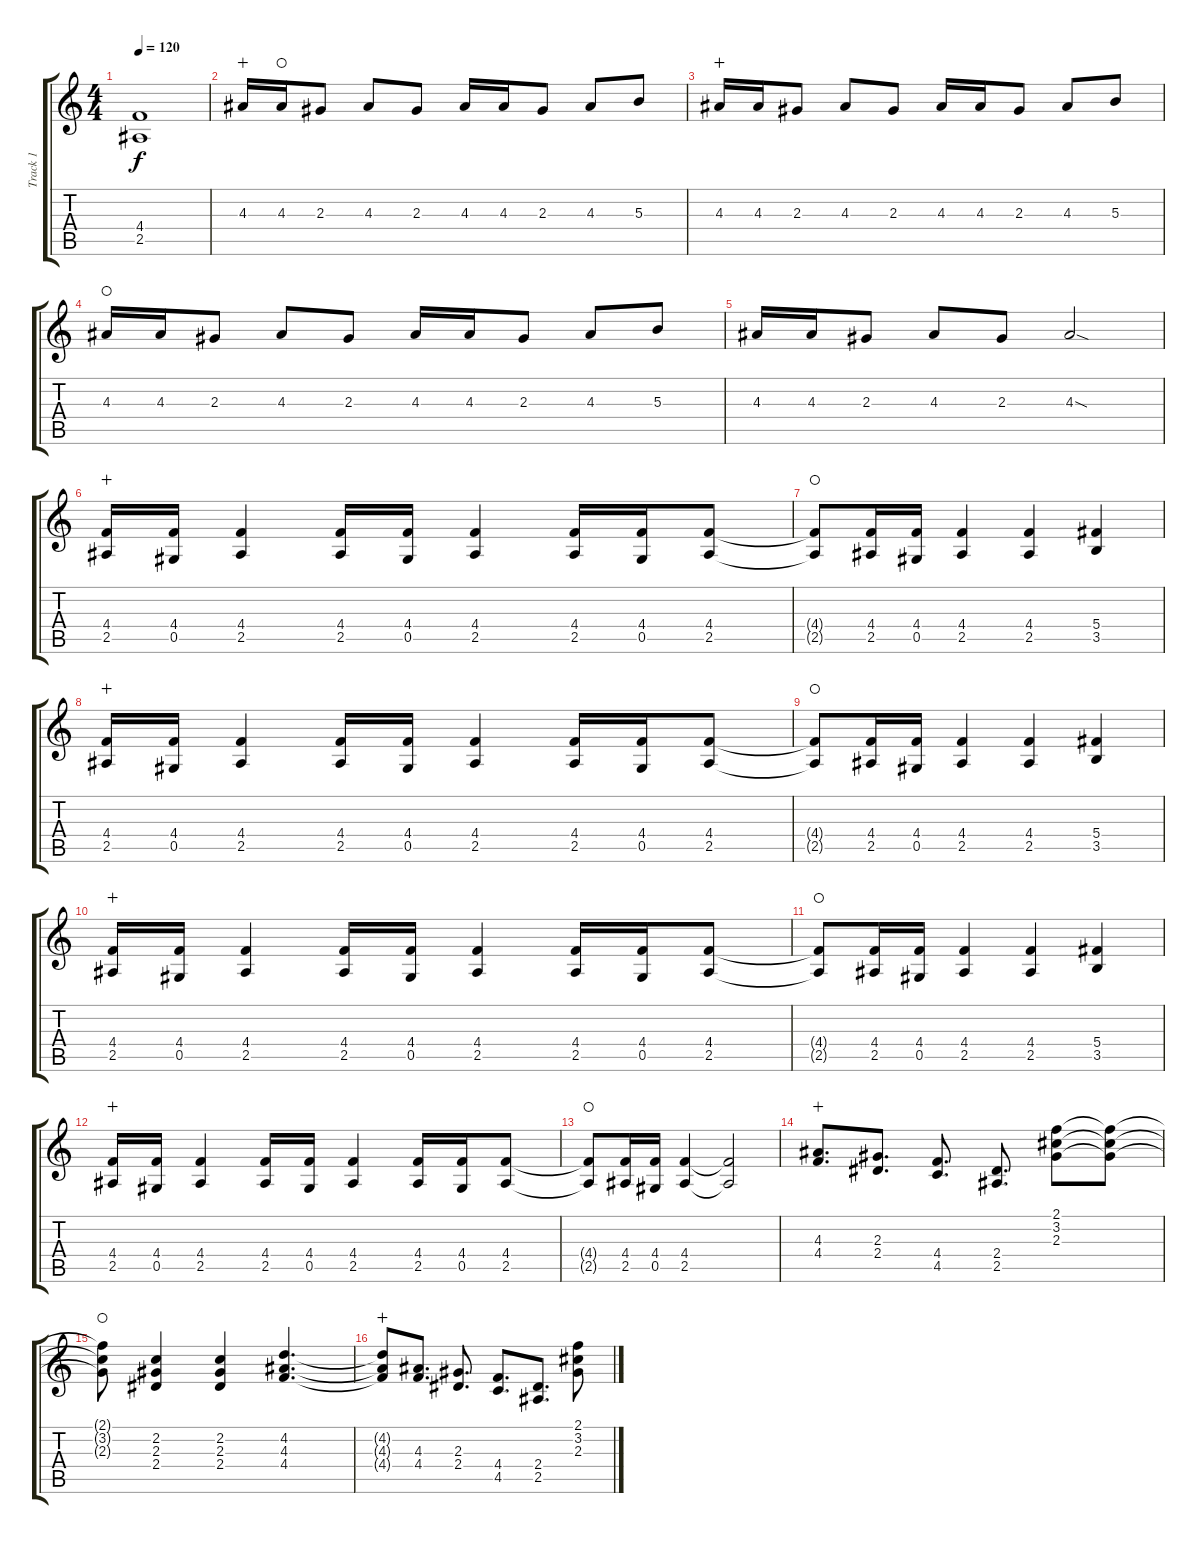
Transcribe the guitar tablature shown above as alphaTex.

\track ("Track 1" "Track 1") {instrument distortionguitar}
\staff {score tabs}
\tuning (Eb4 Bb3 Gb3 Db3 Ab2 Eb2) {hide}
\ts (4 4)
\tempo 120
\clef g2
\ks c
(4.4{t} 2.5{t}).1{dy f} |
4.3.16{wahc} 4.3.16{waho} 2.3.8 4.3.8 2.3.8 4.3.16 4.3.16 2.3.8 4.3.8 5.3.8 |
4.3.16{wahc} 4.3.16 2.3.8 4.3.8 2.3.8 4.3.16 4.3.16 2.3.8 4.3.8 5.3.8 |
4.3.16{waho} 4.3.16 2.3.8 4.3.8 2.3.8 4.3.16 4.3.16 2.3.8 4.3.8 5.3.8 |
4.3.16 4.3.16 2.3.8 4.3.8 2.3.8 4.3{sod}.2 |
(4.4 2.5).16{wahc} (4.4 0.5).16 (4.4 2.5).4 (4.4 2.5).16 (4.4 0.5).16 (4.4 2.5).4 (4.4 2.5).16 (4.4 0.5).16 (4.4 2.5).8 |
(4.4{t} 2.5{t}).8{waho} (4.4 2.5).16 (4.4 0.5).16 (4.4 2.5).4 (4.4 2.5).4 (5.4 3.5).4 |
(4.4 2.5).16{wahc} (4.4 0.5).16 (4.4 2.5).4 (4.4 2.5).16 (4.4 0.5).16 (4.4 2.5).4 (4.4 2.5).16 (4.4 0.5).16 (4.4 2.5).8 |
(4.4{t} 2.5{t}).8{waho} (4.4 2.5).16 (4.4 0.5).16 (4.4 2.5).4 (4.4 2.5).4 (5.4 3.5).4 |
(4.4 2.5).16{wahc} (4.4 0.5).16 (4.4 2.5).4 (4.4 2.5).16 (4.4 0.5).16 (4.4 2.5).4 (4.4 2.5).16 (4.4 0.5).16 (4.4 2.5).8 |
(4.4{t} 2.5{t}).8{waho} (4.4 2.5).16 (4.4 0.5).16 (4.4 2.5).4 (4.4 2.5).4 (5.4 3.5).4 |
(4.4 2.5).16{wahc} (4.4 0.5).16 (4.4 2.5).4 (4.4 2.5).16 (4.4 0.5).16 (4.4 2.5).4 (4.4 2.5).16 (4.4 0.5).16 (4.4 2.5).8 |
(4.4{t} 2.5{t}).8{waho} (4.4 2.5).16 (4.4 0.5).16 (4.4 2.5).4 (4.4{t} 2.5{t}).2 |
(4.3 4.4).8{d wahc} (2.3 2.4).8{d} (4.4 4.5).8{d} (2.4 2.5).8{d} (2.1 3.2 2.3).8 (2.1{t} 3.2{t} 2.3{t}).8 |
(2.1{t} 3.2{t} 2.3{t}).8{waho} (2.2 2.3 2.4).4 (2.2 2.3 2.4).4 (4.2 4.3 4.4).4{d} |
(4.2{t} 4.3{t} 4.4{t}).8{wahc} (4.3 4.4).8{d} (2.3 2.4).8{d} (4.4 4.5).8{d} (2.4 2.5).8{d} (2.1 3.2 2.3).8
